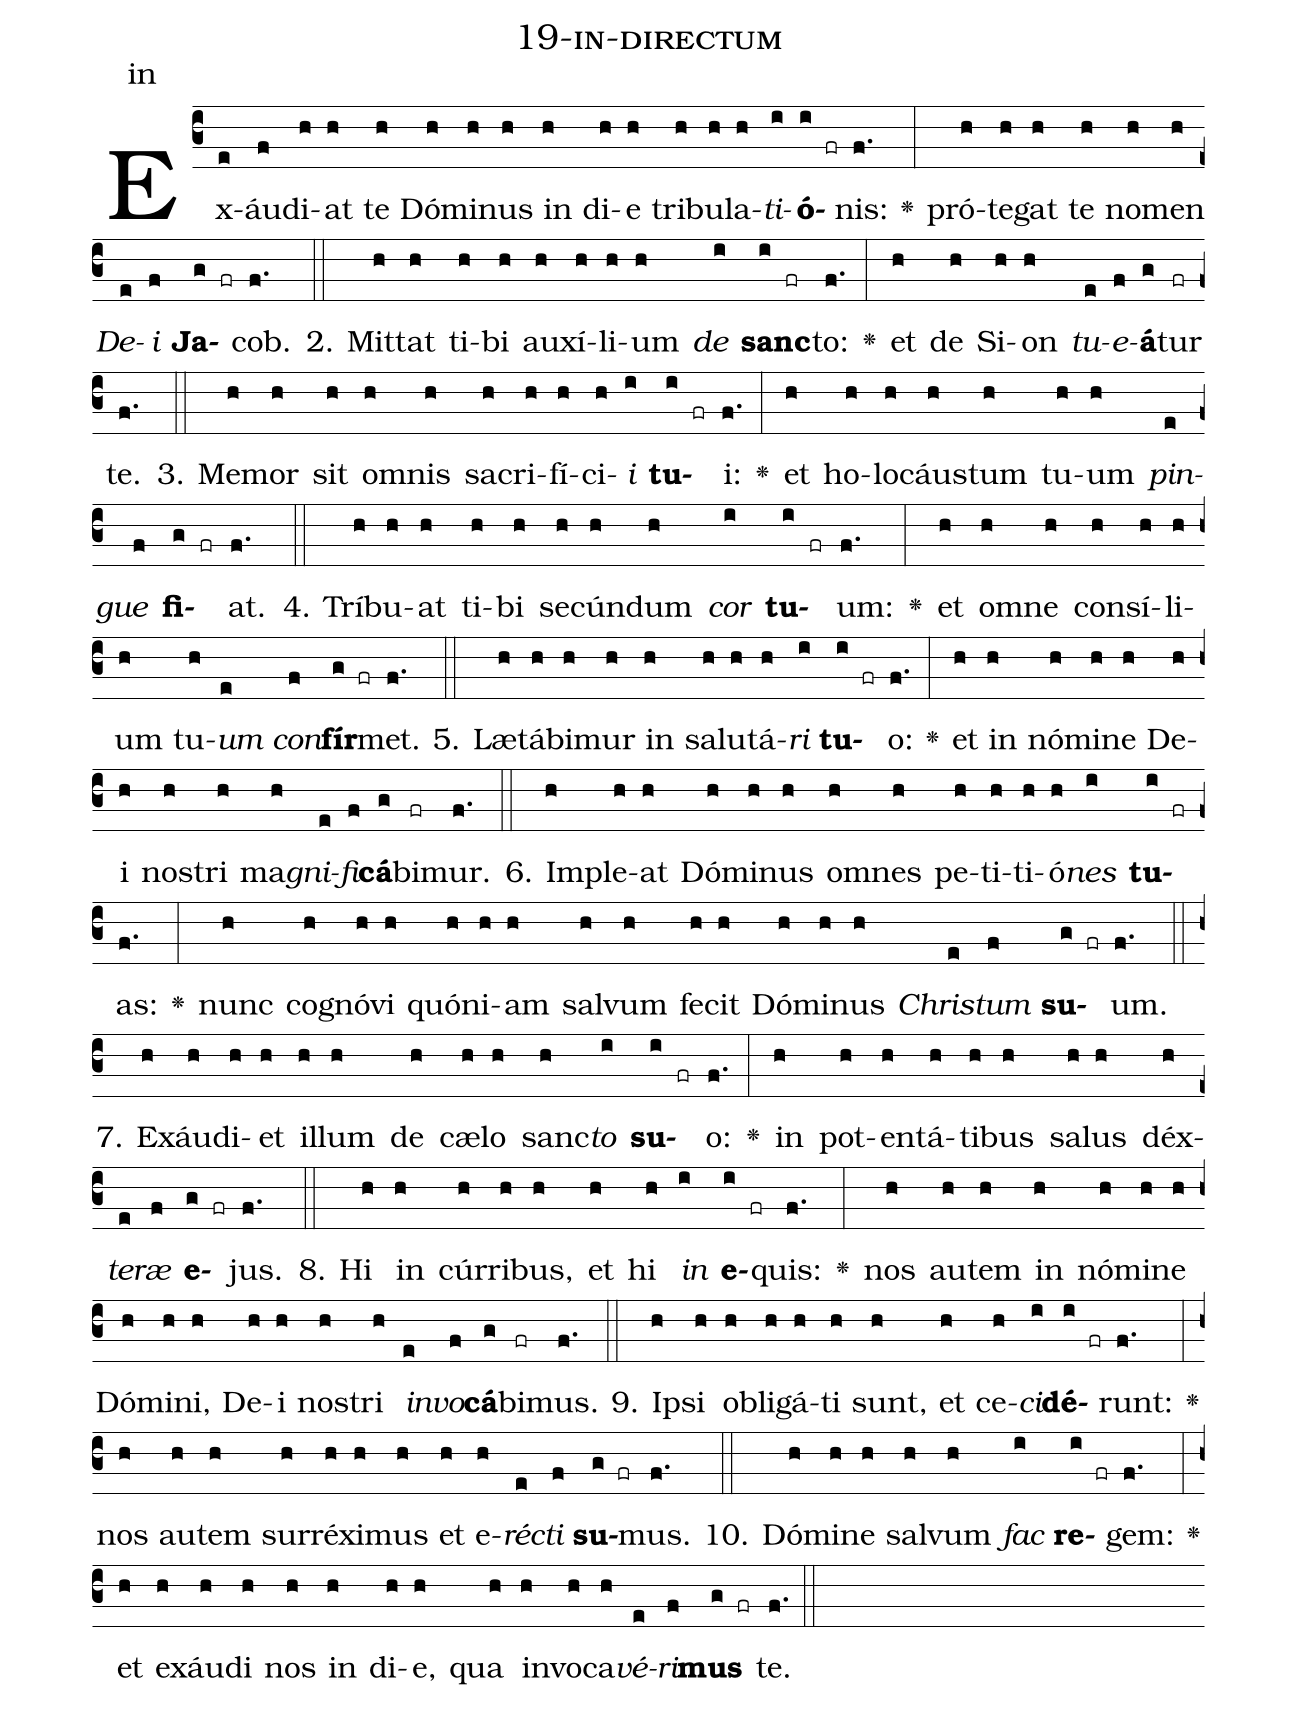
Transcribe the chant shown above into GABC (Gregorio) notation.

name: 19-in-directum;
annotation: in;
%%
(c3)Ex(e)áu(f)di(h)at(h) te(h) Dó(h)mi(h)nus(h) in(h) di(h)e(h) tri(h)bu(h)la(h)<i>ti</i>(i)<b>ó</b>(i fr)nis:(f.) <v>\greheightstar</v>(:) pró(h)te(h)gat(h) te(h) no(h)men(h) <i>De</i>(e)<i>i</i>(f) <b>Ja</b>(g fr)cob.(f.) (::)
2. Mit(h)tat(h) ti(h)bi(h) au(h)xí(h)li(h)um(h) <i>de</i>(i) <b>sanc</b>(i fr)to:(f.) <v>\greheightstar</v>(:) et(h) de(h) Si(h)on(h) <i>tu</i>(e)<i>e</i>(f)<b>á</b>(g)tur(fr) te.(f.) (::)
3. Me(h)mor(h) sit(h) om(h)nis(h) sa(h)cri(h)fí(h)ci(h)<i>i</i>(i) <b>tu</b>(i fr)i:(f.) <v>\greheightstar</v>(:) et(h) ho(h)lo(h)cáus(h)tum(h) tu(h)um(h) <i>pin</i>(e)<i>gue</i>(f) <b>fi</b>(g fr)at.(f.) (::)
4. Trí(h)bu(h)at(h) ti(h)bi(h) se(h)cún(h)dum(h) <i>cor</i>(i) <b>tu</b>(i fr)um:(f.) <v>\greheightstar</v>(:) et(h) om(h)ne(h) con(h)sí(h)li(h)um(h) tu(h)<i>um</i>(e) <i>con</i>(f)<b>fír</b>(g fr)met.(f.) (::)
5. Læ(h)tá(h)bi(h)mur(h) in(h) sa(h)lu(h)tá(h)<i>ri</i>(i) <b>tu</b>(i fr)o:(f.) <v>\greheightstar</v>(:) et(h) in(h) nó(h)mi(h)ne(h) De(h)i(h) nos(h)tri(h) ma(h)<i>gni</i>(e)<i>fi</i>(f)<b>cá</b>(g)bi(fr)mur.(f.) (::)
6. Im(h)ple(h)at(h) Dó(h)mi(h)nus(h) om(h)nes(h) pe(h)ti(h)ti(h)ó(h)<i>nes</i>(i) <b>tu</b>(i fr)as:(f.) <v>\greheightstar</v>(:) nunc(h) co(h)gnó(h)vi(h) quón(h)i(h)am(h) sal(h)vum(h) fe(h)cit(h) Dó(h)mi(h)nus(h) <i>Chris</i>(e)<i>tum</i>(f) <b>su</b>(g fr)um.(f.) (::)
7. Ex(h)áu(h)di(h)et(h) il(h)lum(h) de(h) cæ(h)lo(h) sanc(h)<i>to</i>(i) <b>su</b>(i fr)o:(f.) <v>\greheightstar</v>(:) in(h) pot(h)en(h)tá(h)ti(h)bus(h) sa(h)lus(h) déx(h)<i>te</i>(e)<i>ræ</i>(f) <b>e</b>(g fr)jus.(f.) (::)
8. Hi(h) in(h) cúr(h)ri(h)bus,(h) et(h) hi(h) <i>in</i>(i) <b>e</b>(i fr)quis:(f.) <v>\greheightstar</v>(:) nos(h) au(h)tem(h) in(h) nó(h)mi(h)ne(h) Dó(h)mi(h)ni,(h) De(h)i(h) nos(h)tri(h) <i>in</i>(e)<i>vo</i>(f)<b>cá</b>(g)bi(fr)mus.(f.) (::)
9. Ip(h)si(h) ob(h)li(h)gá(h)ti(h) sunt,(h) et(h) ce(h)<i>ci</i>(i)<b>dé</b>(i fr)runt:(f.) <v>\greheightstar</v>(:) nos(h) au(h)tem(h) sur(h)ré(h)xi(h)mus(h) et(h) e(h)<i>réc</i>(e)<i>ti</i>(f) <b>su</b>(g fr)mus.(f.) (::)
10. Dó(h)mi(h)ne(h) sal(h)vum(h) <i>fac</i>(i) <b>re</b>(i fr)gem:(f.) <v>\greheightstar</v>(:) et(h) ex(h)áu(h)di(h) nos(h) in(h) di(h)e,(h) qua(h) in(h)vo(h)ca(h)<i>vé</i>(e)<i>ri</i>(f)<b>mus</b>(g fr) te.(f.) (::)
